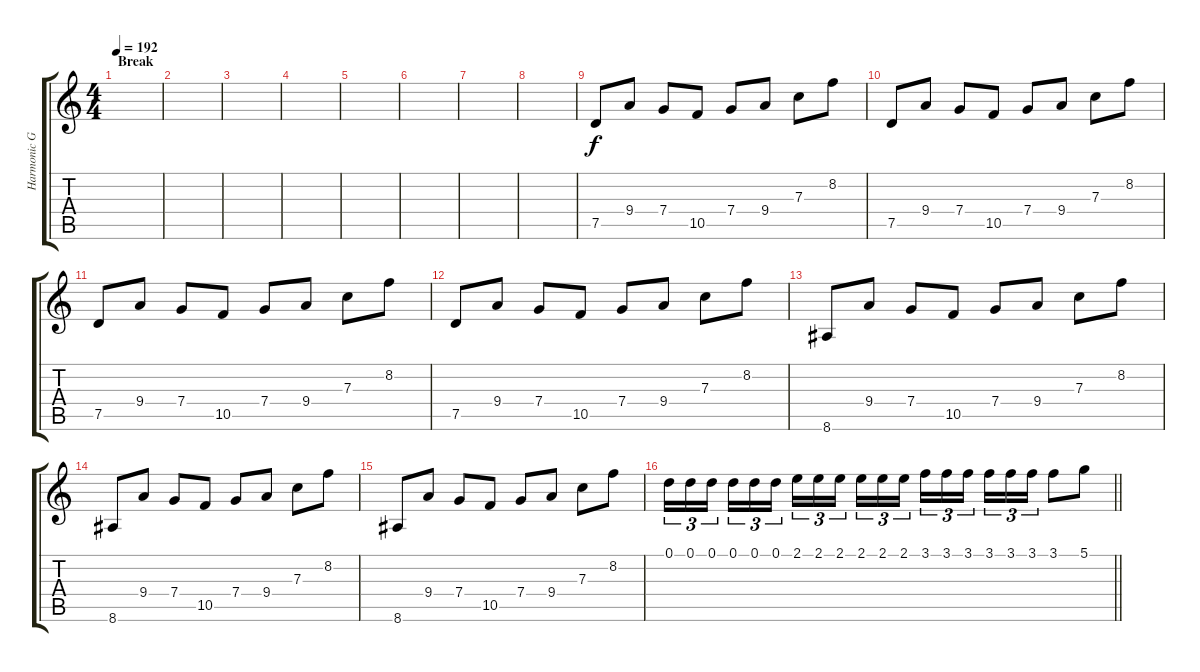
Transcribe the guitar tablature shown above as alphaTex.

\track ("Harmonic Guitar" "Harmonic G") {instrument acousticguitarsteel}
\staff {score tabs}
\tuning (D4 A3 F3 C3 G2 D2) {hide}
\ts (4 4)
\section ("" "Break")
\tempo 192
\clef g2
\ks c
|
|
|
|
|
|
|
|
7.5.8 9.4.8 7.4.8 10.5.8 7.4.8 9.4.8 7.3.8 8.2.8 |
7.5.8 9.4.8 7.4.8 10.5.8 7.4.8 9.4.8 7.3.8 8.2.8 |
7.5.8 9.4.8 7.4.8 10.5.8 7.4.8 9.4.8 7.3.8 8.2.8 |
7.5.8 9.4.8 7.4.8 10.5.8 7.4.8 9.4.8 7.3.8 8.2.8 |
8.6.8 9.4.8 7.4.8 10.5.8 7.4.8 9.4.8 7.3.8 8.2.8 |
8.6.8 9.4.8 7.4.8 10.5.8 7.4.8 9.4.8 7.3.8 8.2.8 |
8.6.8 9.4.8 7.4.8 10.5.8 7.4.8 9.4.8 7.3.8 8.2.8 |
\barLineRight lightlight
0.1.16{tu (3 2)} 0.1.16{tu (3 2)} 0.1.16{tu (3 2)} 0.1.16{tu (3 2)} 0.1.16{tu (3 2)} 0.1.16{tu (3 2)} 2.1.16{tu (3 2)} 2.1.16{tu (3 2)} 2.1.16{tu (3 2)} 2.1.16{tu (3 2)} 2.1.16{tu (3 2)} 2.1.16{tu (3 2)} 3.1.16{tu (3 2)} 3.1.16{tu (3 2)} 3.1.16{tu (3 2)} 3.1.16{tu (3 2)} 3.1.16{tu (3 2)} 3.1.16{tu (3 2)} 3.1.8 5.1.8
